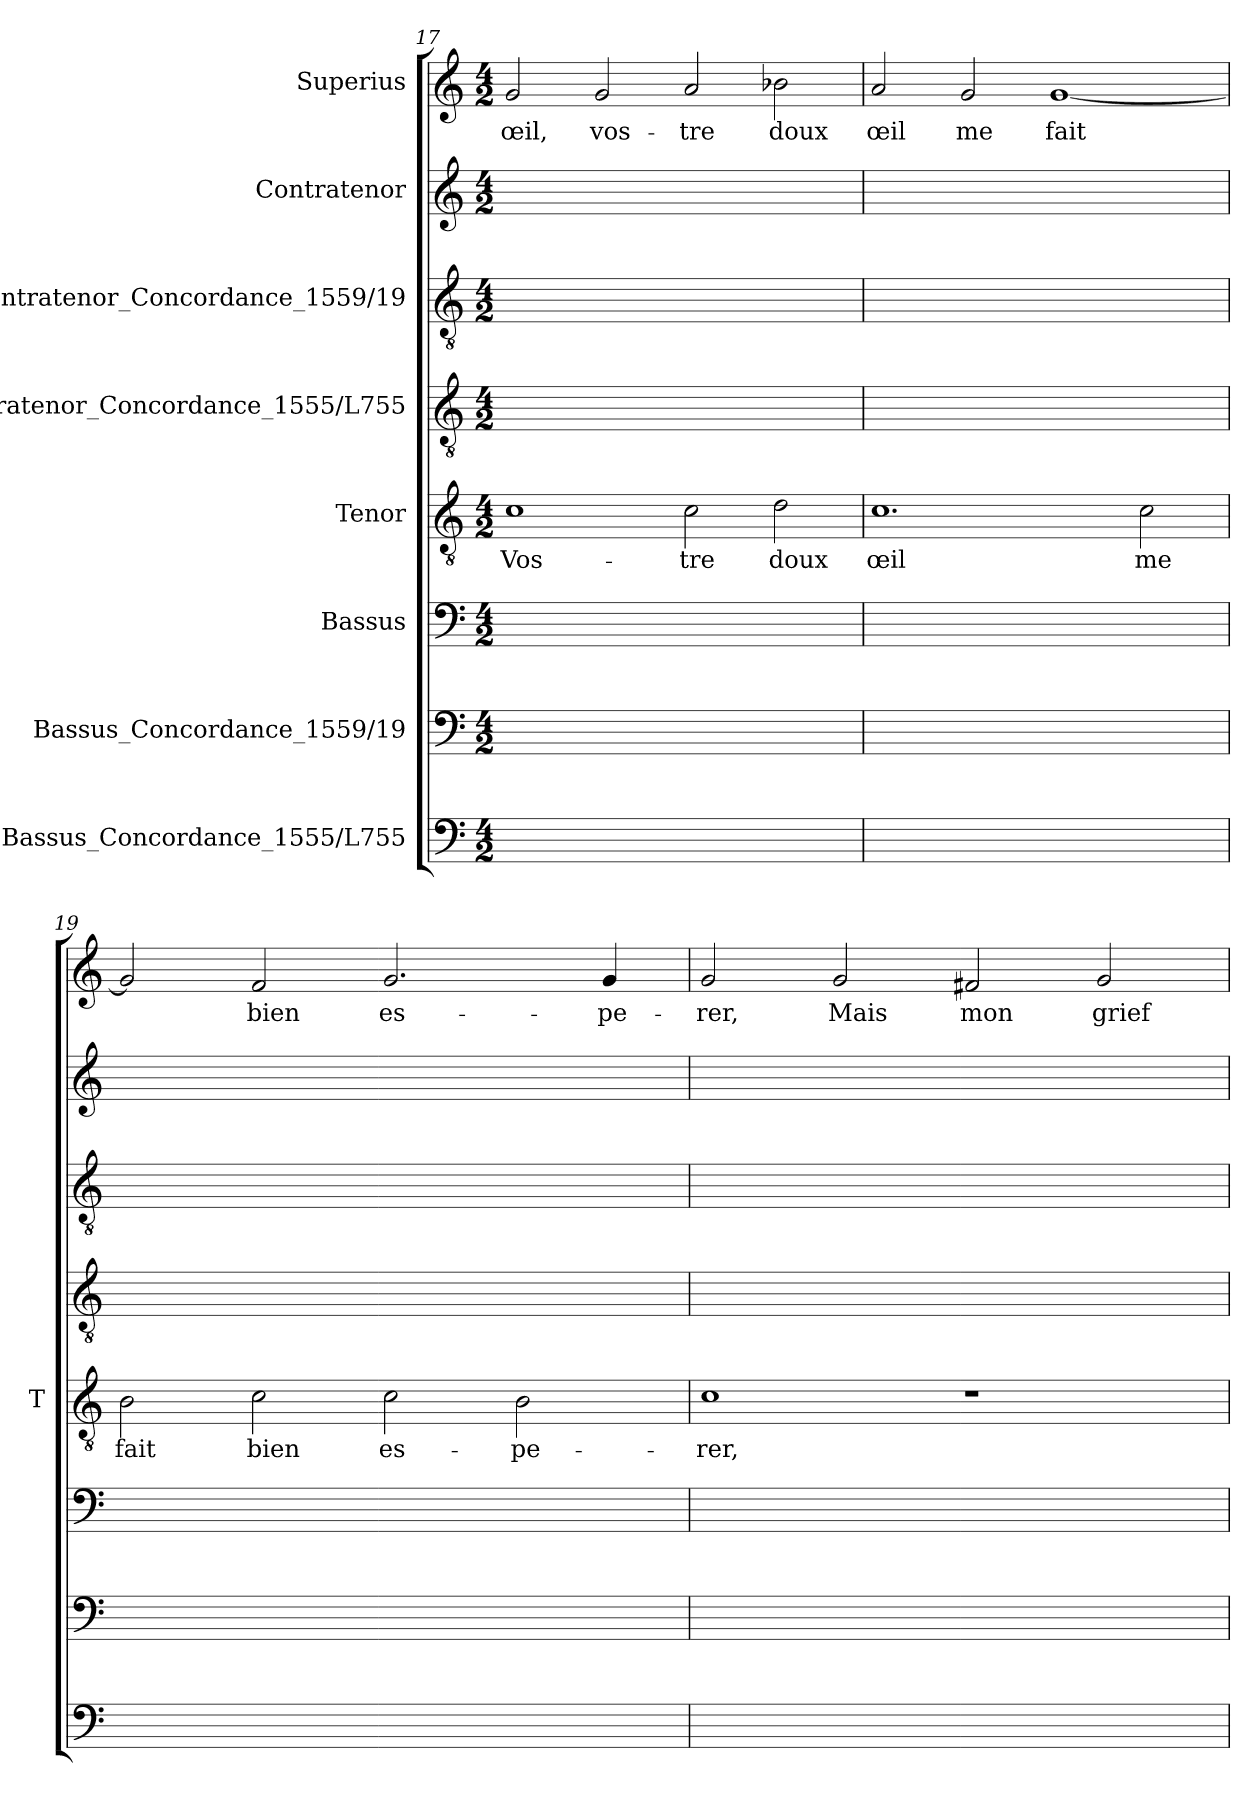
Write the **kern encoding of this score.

**kern	**kern	**kern	**kern	**text	**kern	**kern	**kern	**kern	**text
*part8	*part7	*part6	*part5	*part5	*part4	*part3	*part2	*part1	*part1
*staff8	*staff7	*staff6	*staff5	*staff5	*staff4	*staff3	*staff2	*staff1	*staff1
*I"Bassus_Concordance_1555/L755	*I"Bassus_Concordance_1559/19	*I"Bassus	*I"Tenor	*	*I"Contratenor_Concordance_1555/L755	*I"Contratenor_Concordance_1559/19	*I"Contratenor	*I"Superius	*
*	*	*	*I'T	*	*	*	*	*	*
*clefF4	*clefF4	*clefF4	*clefGv2	*	*clefGv2	*clefGv2	*clefG2	*clefG2	*
*k[]	*k[]	*k[]	*k[]	*	*k[]	*k[]	*k[]	*k[]	*
*M4/2	*M4/2	*M4/2	*M4/2	*	*M4/2	*M4/2	*M4/2	*M4/2	*
=17	=17	=17	=17	=17	=17	=17	=17	=17	=17
0ryy	0ryy	0ryy	1c	Vos-	0ryy	0ryy	0ryy	2g	-œil,
.	.	.	.	.	.	.	.	2g	vos-
.	.	.	2c	-tre	.	.	.	2a	-tre
.	.	.	2d	-doux	.	.	.	2b-X	-doux
=18	=18	=18	=18	=18	=18	=18	=18	=18	=18
0ryy	0ryy	0ryy	1.c	-œil	0ryy	0ryy	0ryy	2a	-œil
.	.	.	.	.	.	.	.	2g	-me
.	.	.	.	.	.	.	.	[1g	-fait
.	.	.	2c	-me	.	.	.	.	.
=19	=19	=19	=19	=19	=19	=19	=19	=19	=19
0ryy	0ryy	0ryy	2B	-fait	0ryy	0ryy	0ryy	2g]	.
.	.	.	2c	-bien	.	.	.	2f	-bien
.	.	.	2c	es-	.	.	.	2.g	es-
.	.	.	2B	pe-	.	.	.	.	.
.	.	.	.	.	.	.	.	4g	pe-
=20	=20	=20	=20	=20	=20	=20	=20	=20	=20
0ryy	0ryy	0ryy	1c	-rer,	0ryy	0ryy	0ryy	2g	-rer,
.	.	.	.	.	.	.	.	2g	-Mais
.	.	.	1r	.	.	.	.	2f#X	-mon
.	.	.	.	.	.	.	.	2g	-grief
=	=	=	=	=	=	=	=	=	=
*-	*-	*-	*-	*-	*-	*-	*-	*-	*-
